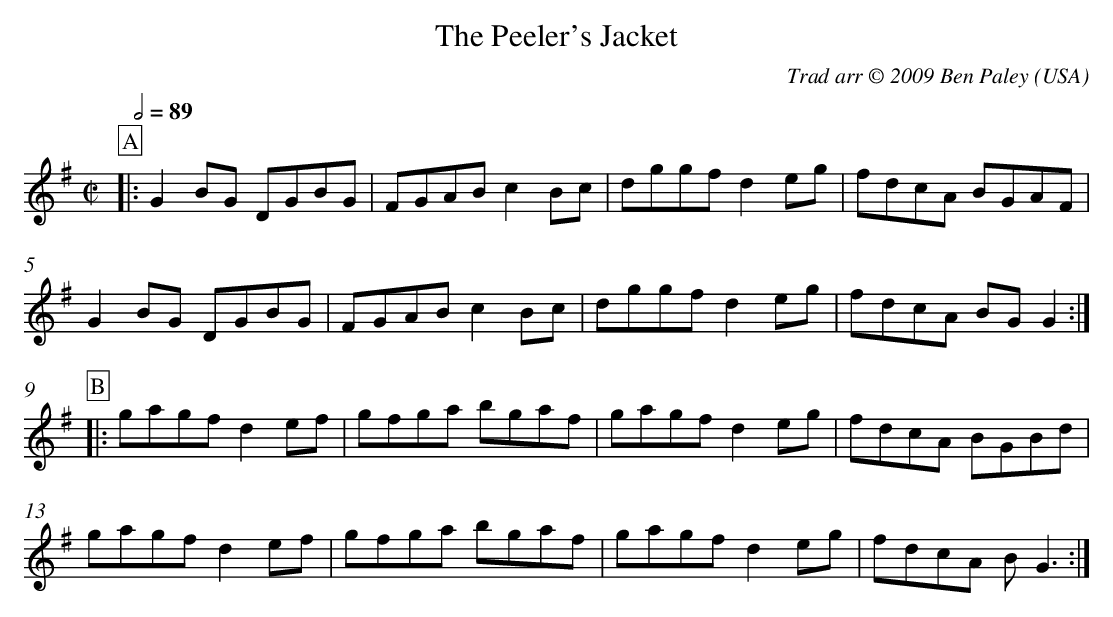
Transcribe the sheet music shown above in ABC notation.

X:1
T:The Peeler's Jacket
L:1/8
M:C|
C:Trad arr © 2009 Ben Paley
O:USA
Q:1/2=89
K:G
P:A
|: G2BG DGBG | FGAB c2Bc | dggf d2eg | fdcA BGAF |
G2BG DGBG | FGAB c2Bc | dggf d2eg | fdcA BGG2 :|
P:B
|: gagf d2ef | gfga bgaf | gagf d2eg | fdcA BGBd |
gagf d2ef | gfga bgaf | gagf d2eg | fdcA BG3 :|
